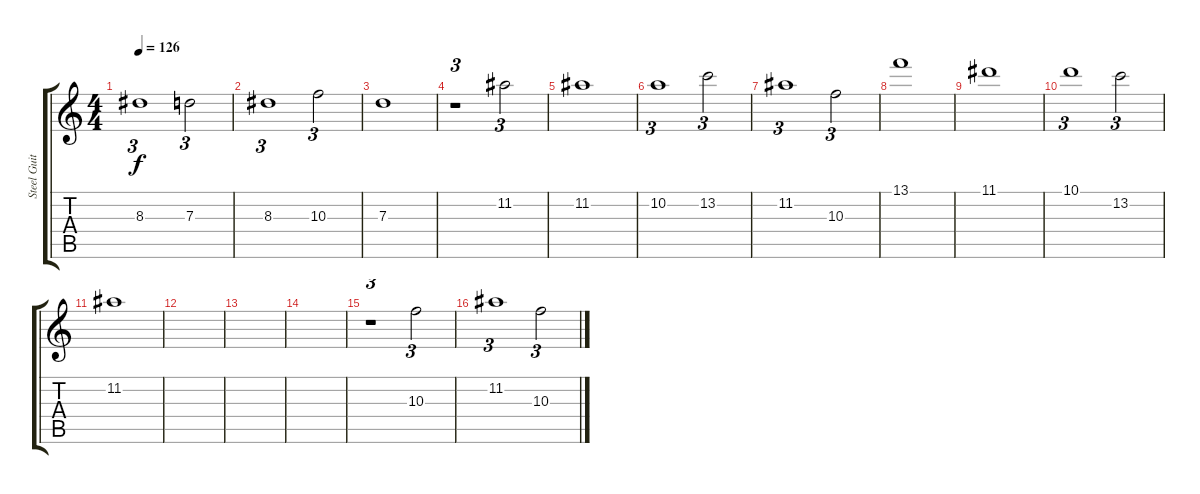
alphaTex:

\track ("Steel Guitar" "Steel Guit") {instrument electricguitarjazz}
\staff {score tabs}
\tuning (E4 B3 G3 D3 A2 E2) {hide}
\ts (4 4)
\tempo 126
\clef g2
\ks c
8.3.1{tu (3 2) dy f} 7.3.2{tu (3 2)} |
8.3.1{tu (3 2)} 10.3.2{tu (3 2)} |
7.3.1 |
r.1{tu (3 2)} 11.2.2{tu (3 2)} |
11.2.1 |
10.2.1{tu (3 2)} 13.2.2{tu (3 2)} |
11.2.1{tu (3 2)} 10.3.2{tu (3 2)} |
13.1.1 |
11.1.1 |
10.1.1{tu (3 2)} 13.2.2{tu (3 2)} |
11.2.1 |
|
|
|
r.1{tu (3 2)} 10.3.2{tu (3 2)} |
11.2.1{tu (3 2)} 10.3.2{tu (3 2)}
